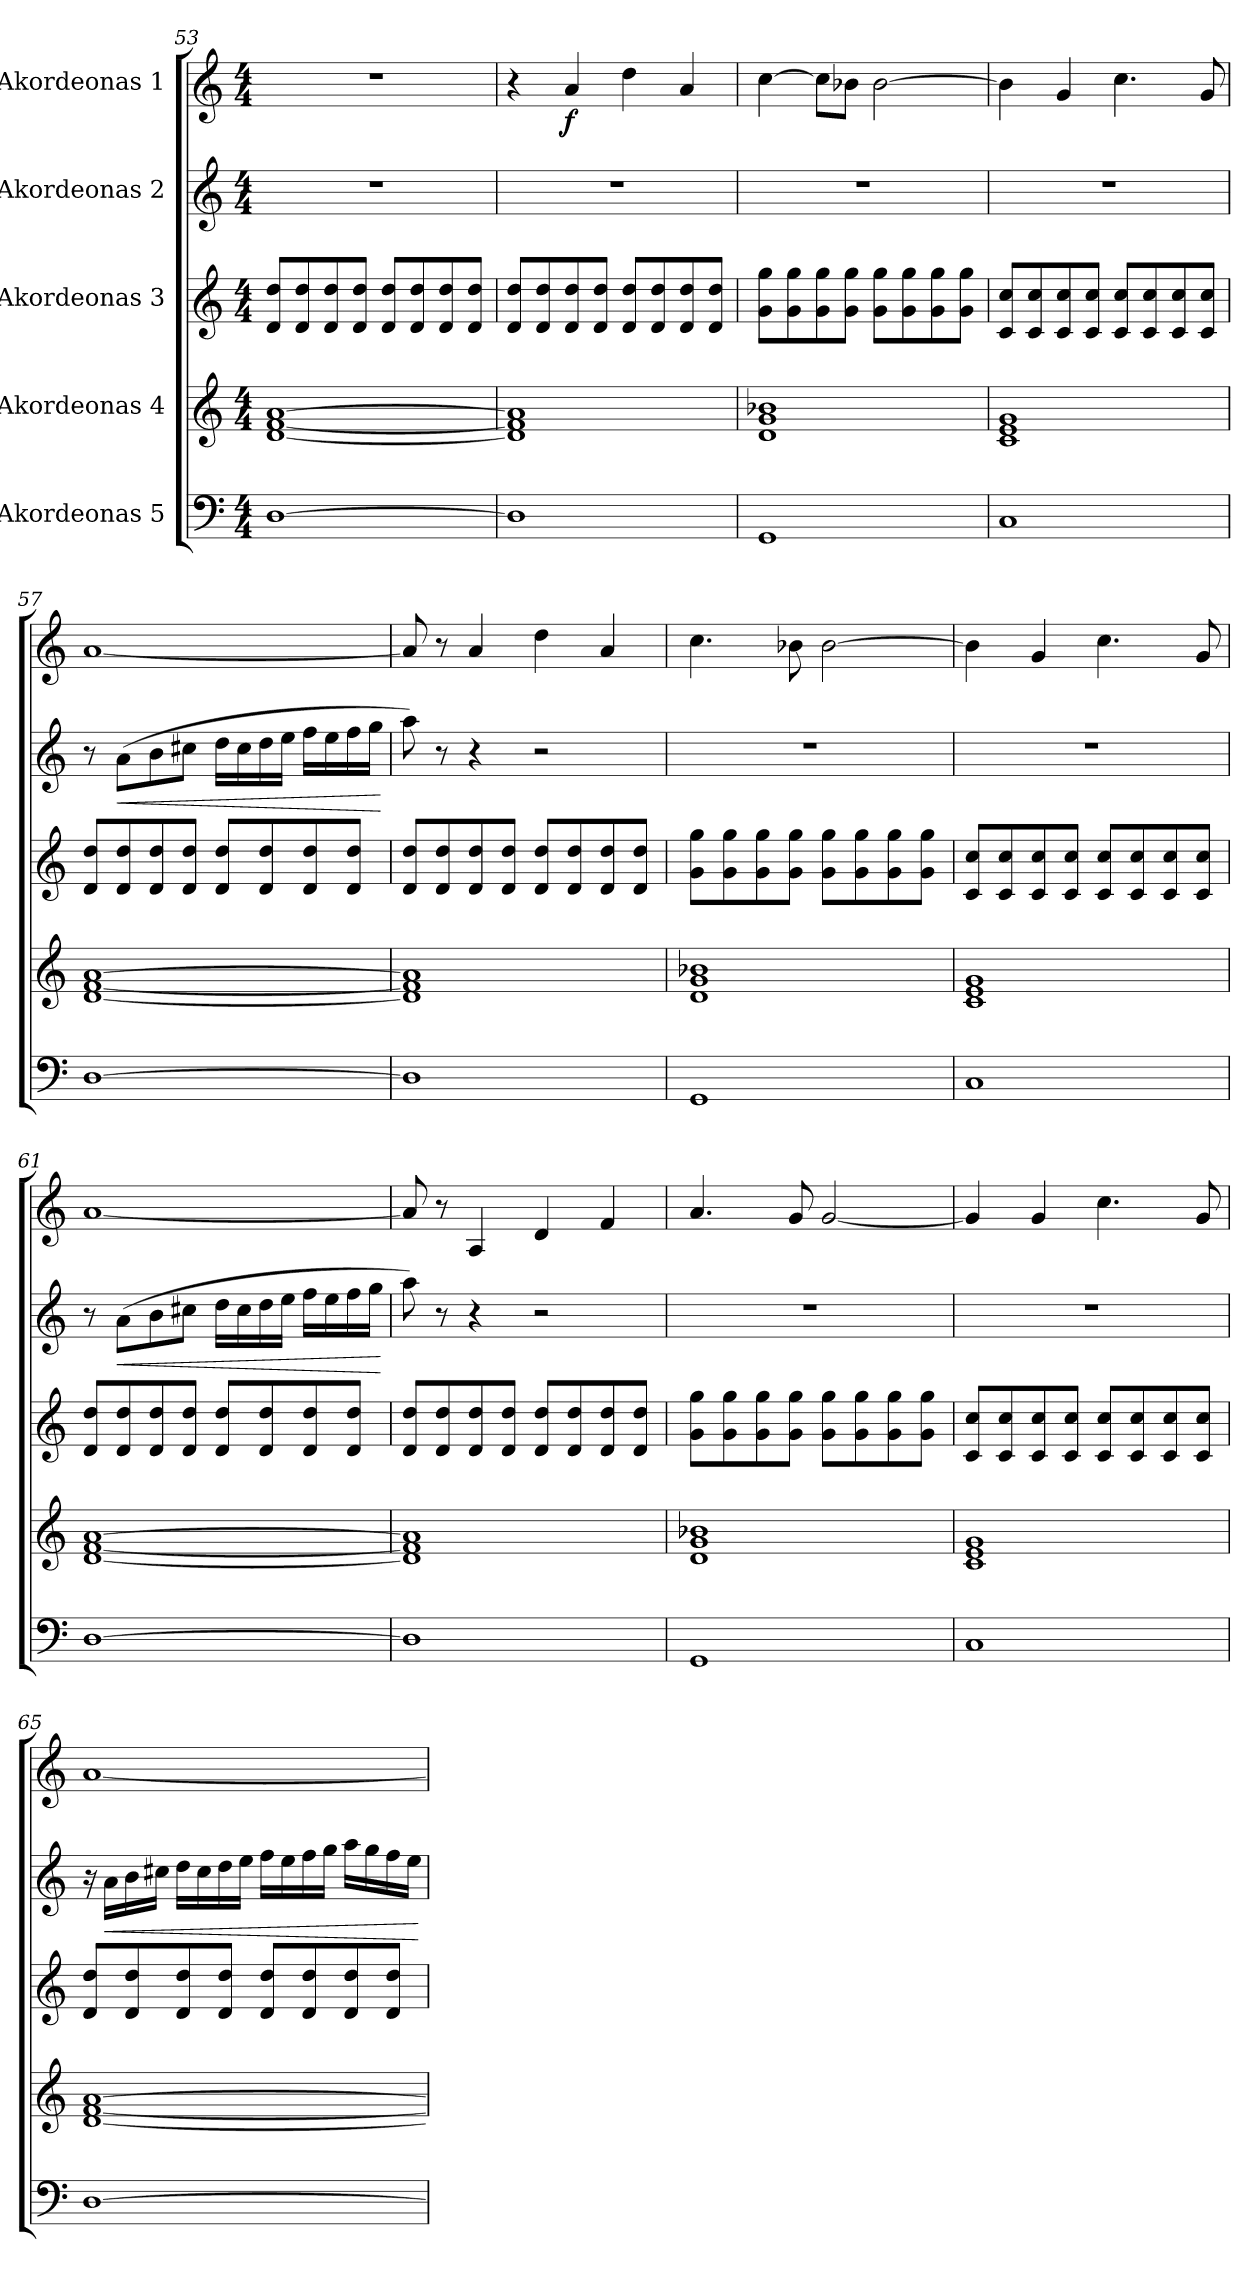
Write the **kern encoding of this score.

**kern	**kern	**kern	**kern	**dynam	**kern	**dynam
*part5	*part4	*part3	*part2	*part2	*part1	*part1
*staff5	*staff4	*staff3	*staff2	*staff2	*staff1	*staff1
*I"Akordeonas 5	*I"Akordeonas 4	*I"Akordeonas 3	*I"Akordeonas 2	*	*I"Akordeonas 1	*
*clefF4	*clefG2	*clefG2	*clefG2	*	*clefG2	*
*k[]	*k[]	*k[]	*k[]	*	*k[]	*
*M4/4	*M4/4	*M4/4	*M4/4	*	*M4/4	*
=53	=53	=53	=53	=53	=53	=53
[1D	[1d [1f [1a	8d/ 8dd/L	1r	.	1r	.
.	.	8d/ 8dd/	.	.	.	.
.	.	8d/ 8dd/	.	.	.	.
.	.	8d/ 8dd/J	.	.	.	.
.	.	8d/ 8dd/L	.	.	.	.
.	.	8d/ 8dd/	.	.	.	.
.	.	8d/ 8dd/	.	.	.	.
.	.	8d/ 8dd/J	.	.	.	.
!!LO:LB:g=z
=54	=54	=54	=54	=54	=54	=54
1D]	1d] 1f] 1a]	8d/ 8dd/L	1r	.	4r	.
.	.	8d/ 8dd/	.	.	.	.
!	!	!	!	!	!	!LO:DY:b
.	.	8d/ 8dd/	.	.	4a/	f
.	.	8d/ 8dd/J	.	.	.	.
.	.	8d/ 8dd/L	.	.	4dd\	.
.	.	8d/ 8dd/	.	.	.	.
.	.	8d/ 8dd/	.	.	4a/	.
.	.	8d/ 8dd/J	.	.	.	.
=55	=55	=55	=55	=55	=55	=55
1GG	1d 1g 1b-X	8g\ 8gg\L	1r	.	[4cc\	.
.	.	8g\ 8gg\	.	.	.	.
.	.	8g\ 8gg\	.	.	8cc\L]	.
.	.	8g\ 8gg\J	.	.	8b-X\J	.
.	.	8g\ 8gg\L	.	.	[2b-\	.
.	.	8g\ 8gg\	.	.	.	.
.	.	8g\ 8gg\	.	.	.	.
.	.	8g\ 8gg\J	.	.	.	.
=56	=56	=56	=56	=56	=56	=56
1C	1c 1e 1g	8c/ 8cc/L	1r	.	4b-\]	.
.	.	8c/ 8cc/	.	.	.	.
.	.	8c/ 8cc/	.	.	4g/	.
.	.	8c/ 8cc/J	.	.	.	.
.	.	8c/ 8cc/L	.	.	4.cc\	.
.	.	8c/ 8cc/	.	.	.	.
.	.	8c/ 8cc/	.	.	.	.
.	.	8c/ 8cc/J	.	.	8g/	.
=57	=57	=57	=57	=57	=57	=57
[1D	[1d [1f [1a	8d/ 8dd/L	8r	.	[1a	.
!	!	!	!	!LO:HP:b	!	!
.	.	8d/ 8dd/	(>8a\L	<	.	.
.	.	8d/ 8dd/	8b\	.	.	.
.	.	8d/ 8dd/J	8cc#X\J	.	.	.
.	.	8d/ 8dd/L	16dd\LL	.	.	.
.	.	.	16cc#\	.	.	.
.	.	8d/ 8dd/	16dd\	.	.	.
.	.	.	16ee\JJ	.	.	.
.	.	8d/ 8dd/	16ff\LL	.	.	.
.	.	.	16ee\	.	.	.
.	.	8d/ 8dd/J	16ff\	.	.	.
.	.	.	16gg\JJ	.	.	.
.	.	.	.	[	.	.
!!LO:PB:g=z
=58	=58	=58	=58	=58	=58	=58
1D]	1d] 1f] 1a]	8d/ 8dd/L	8aa\)	.	8a/]	.
.	.	8d/ 8dd/	8r	.	8r	.
.	.	8d/ 8dd/	4r	.	4a/	.
.	.	8d/ 8dd/J	.	.	.	.
.	.	8d/ 8dd/L	2r	.	4dd\	.
.	.	8d/ 8dd/	.	.	.	.
.	.	8d/ 8dd/	.	.	4a/	.
.	.	8d/ 8dd/J	.	.	.	.
=59	=59	=59	=59	=59	=59	=59
1GG	1d 1g 1b-X	8g\ 8gg\L	1r	.	4.cc\	.
.	.	8g\ 8gg\	.	.	.	.
.	.	8g\ 8gg\	.	.	.	.
.	.	8g\ 8gg\J	.	.	8b-X\	.
.	.	8g\ 8gg\L	.	.	[2b-\	.
.	.	8g\ 8gg\	.	.	.	.
.	.	8g\ 8gg\	.	.	.	.
.	.	8g\ 8gg\J	.	.	.	.
=60	=60	=60	=60	=60	=60	=60
1C	1c 1e 1g	8c/ 8cc/L	1r	.	4b-\]	.
.	.	8c/ 8cc/	.	.	.	.
.	.	8c/ 8cc/	.	.	4g/	.
.	.	8c/ 8cc/J	.	.	.	.
.	.	8c/ 8cc/L	.	.	4.cc\	.
.	.	8c/ 8cc/	.	.	.	.
.	.	8c/ 8cc/	.	.	.	.
.	.	8c/ 8cc/J	.	.	8g/	.
=61	=61	=61	=61	=61	=61	=61
[1D	[1d [1f [1a	8d/ 8dd/L	8r	.	[1a	.
!	!	!	!	!LO:HP:b	!	!
.	.	8d/ 8dd/	(>8a\L	<	.	.
.	.	8d/ 8dd/	8b\	.	.	.
.	.	8d/ 8dd/J	8cc#X\J	.	.	.
.	.	8d/ 8dd/L	16dd\LL	.	.	.
.	.	.	16cc#\	.	.	.
.	.	8d/ 8dd/	16dd\	.	.	.
.	.	.	16ee\JJ	.	.	.
.	.	8d/ 8dd/	16ff\LL	.	.	.
.	.	.	16ee\	.	.	.
.	.	8d/ 8dd/J	16ff\	.	.	.
.	.	.	16gg\JJ	.	.	.
.	.	.	.	[	.	.
!!LO:LB:g=z
=62	=62	=62	=62	=62	=62	=62
1D]	1d] 1f] 1a]	8d/ 8dd/L	8aa\)	.	8a/]	.
.	.	8d/ 8dd/	8r	.	8r	.
.	.	8d/ 8dd/	4r	.	4A/	.
.	.	8d/ 8dd/J	.	.	.	.
.	.	8d/ 8dd/L	2r	.	4d/	.
.	.	8d/ 8dd/	.	.	.	.
.	.	8d/ 8dd/	.	.	4f/	.
.	.	8d/ 8dd/J	.	.	.	.
=63	=63	=63	=63	=63	=63	=63
1GG	1d 1g 1b-X	8g\ 8gg\L	1r	.	4.a/	.
.	.	8g\ 8gg\	.	.	.	.
.	.	8g\ 8gg\	.	.	.	.
.	.	8g\ 8gg\J	.	.	8g/	.
.	.	8g\ 8gg\L	.	.	[2g/	.
.	.	8g\ 8gg\	.	.	.	.
.	.	8g\ 8gg\	.	.	.	.
.	.	8g\ 8gg\J	.	.	.	.
=64	=64	=64	=64	=64	=64	=64
1C	1c 1e 1g	8c/ 8cc/L	1r	.	4g/]	.
.	.	8c/ 8cc/	.	.	.	.
.	.	8c/ 8cc/	.	.	4g/	.
.	.	8c/ 8cc/J	.	.	.	.
.	.	8c/ 8cc/L	.	.	4.cc\	.
.	.	8c/ 8cc/	.	.	.	.
.	.	8c/ 8cc/	.	.	.	.
.	.	8c/ 8cc/J	.	.	8g/	.
!!LO:PB:g=z
=65	=65	=65	=65	=65	=65	=65
[1D	[1d [1f [1a	8d/ 8dd/L	16r	.	[1a	.
!	!	!	!	!LO:HP:b	!	!
.	.	.	16a\LL	<	.	.
.	.	8d/ 8dd/	16b\	.	.	.
.	.	.	16cc#X\JJ	.	.	.
.	.	8d/ 8dd/	16dd\LL	.	.	.
.	.	.	16cc#\	.	.	.
.	.	8d/ 8dd/J	16dd\	.	.	.
.	.	.	16ee\JJ	.	.	.
.	.	8d/ 8dd/L	16ff\LL	.	.	.
.	.	.	16ee\	.	.	.
.	.	8d/ 8dd/	16ff\	.	.	.
.	.	.	16gg\JJ	.	.	.
.	.	8d/ 8dd/	16aa\LL	.	.	.
.	.	.	16gg\	.	.	.
.	.	8d/ 8dd/J	16ff\	.	.	.
.	.	.	16ee\JJ	.	.	.
.	.	.	.	[	.	.
=	=	=	=	=	=	=
*-	*-	*-	*-	*-	*-	*-
